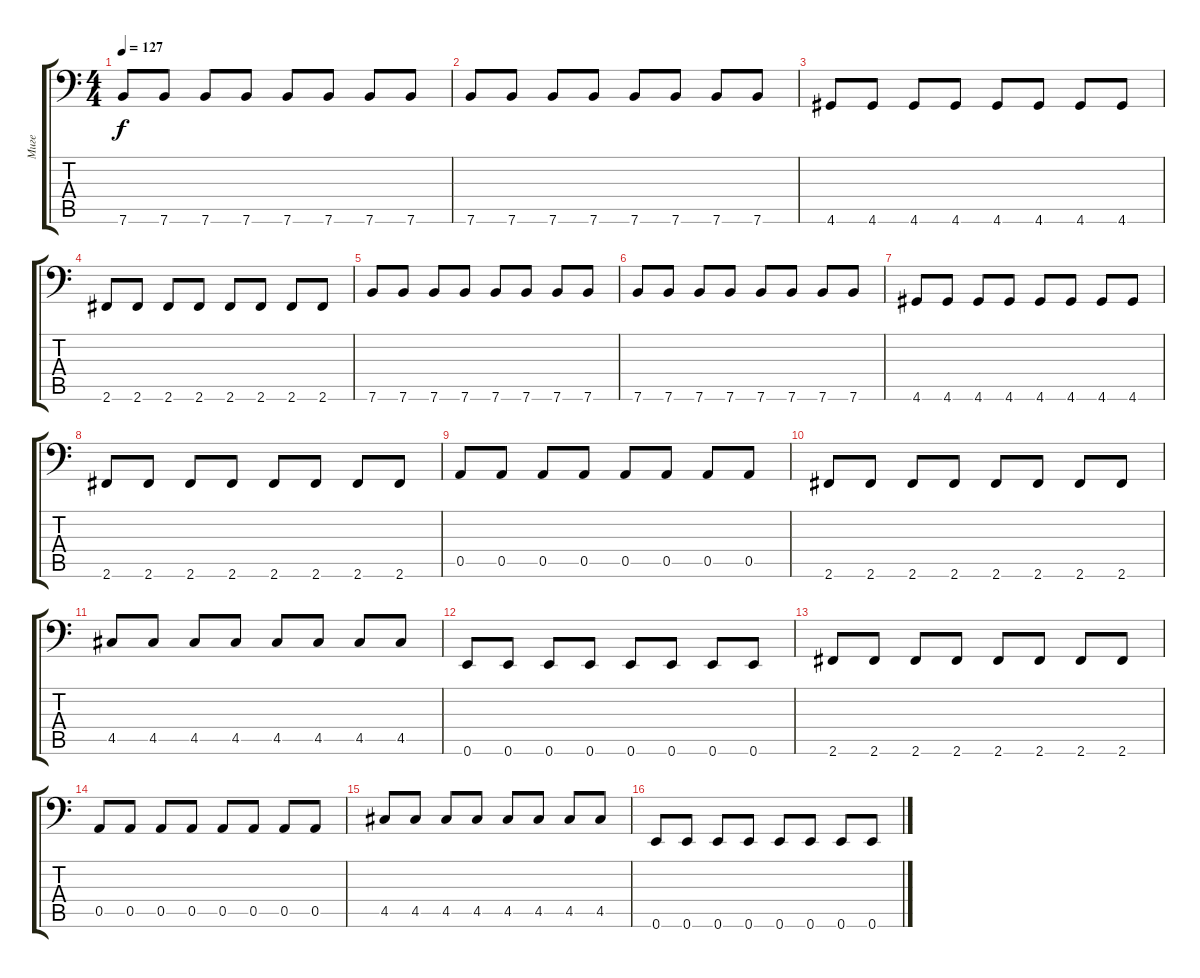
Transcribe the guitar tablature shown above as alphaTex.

\track ("Миге" "Миге") {instrument electricbassfinger}
\staff {score tabs}
\tuning (E3 B2 G2 D2 A1 E1) {hide}
\ts (4 4)
\tempo 127
\clef f4
\ks c
7.6.8{dy f} 7.6.8 7.6.8 7.6.8 7.6.8 7.6.8 7.6.8 7.6.8 |
7.6.8 7.6.8 7.6.8 7.6.8 7.6.8 7.6.8 7.6.8 7.6.8 |
4.6.8 4.6.8 4.6.8 4.6.8 4.6.8 4.6.8 4.6.8 4.6.8 |
2.6.8 2.6.8 2.6.8 2.6.8 2.6.8 2.6.8 2.6.8 2.6.8 |
7.6.8 7.6.8 7.6.8 7.6.8 7.6.8 7.6.8 7.6.8 7.6.8 |
7.6.8 7.6.8 7.6.8 7.6.8 7.6.8 7.6.8 7.6.8 7.6.8 |
4.6.8 4.6.8 4.6.8 4.6.8 4.6.8 4.6.8 4.6.8 4.6.8 |
2.6.8 2.6.8 2.6.8 2.6.8 2.6.8 2.6.8 2.6.8 2.6.8 |
0.5.8 0.5.8 0.5.8 0.5.8 0.5.8 0.5.8 0.5.8 0.5.8 |
2.6.8 2.6.8 2.6.8 2.6.8 2.6.8 2.6.8 2.6.8 2.6.8 |
4.5.8 4.5.8 4.5.8 4.5.8 4.5.8 4.5.8 4.5.8 4.5.8 |
0.6.8 0.6.8 0.6.8 0.6.8 0.6.8 0.6.8 0.6.8 0.6.8 |
2.6.8 2.6.8 2.6.8 2.6.8 2.6.8 2.6.8 2.6.8 2.6.8 |
0.5.8 0.5.8 0.5.8 0.5.8 0.5.8 0.5.8 0.5.8 0.5.8 |
4.5.8 4.5.8 4.5.8 4.5.8 4.5.8 4.5.8 4.5.8 4.5.8 |
0.6.8 0.6.8 0.6.8 0.6.8 0.6.8 0.6.8 0.6.8 0.6.8
